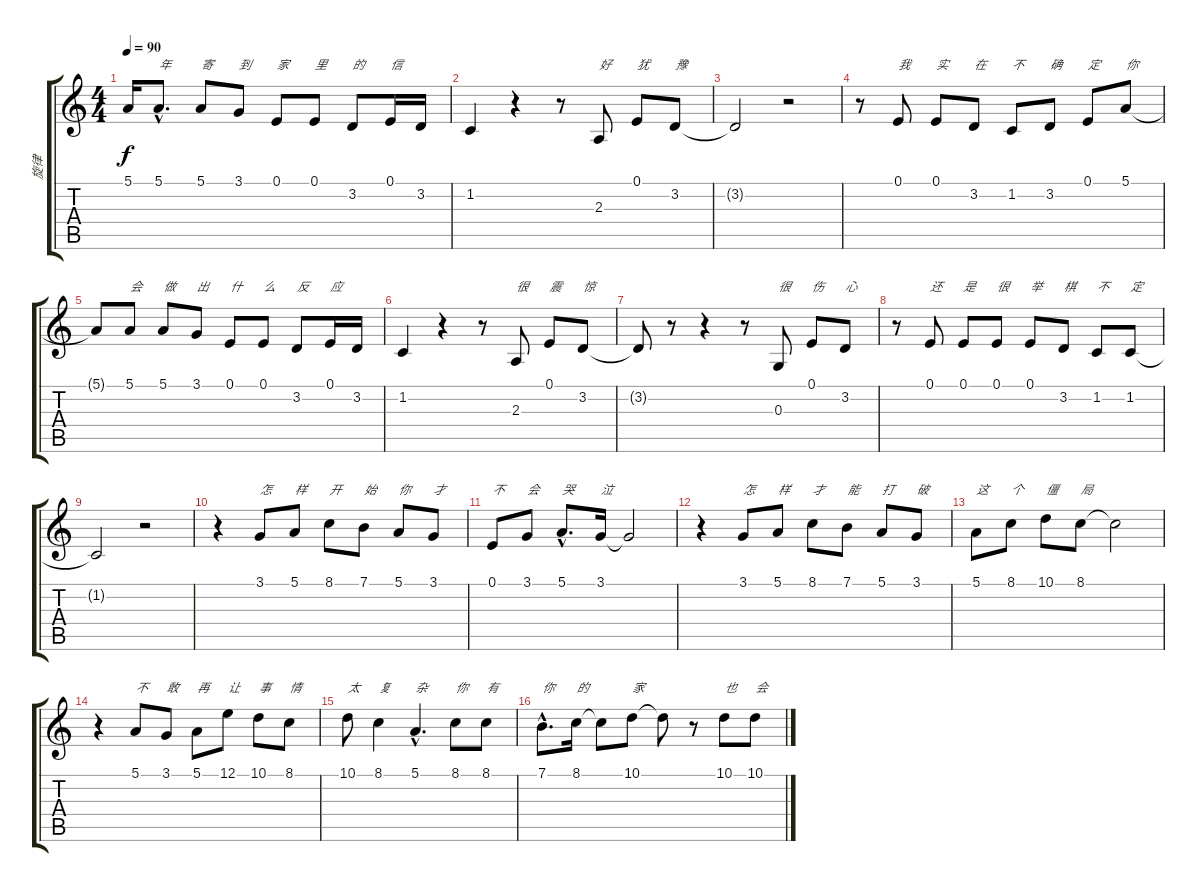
\track ("旋律" "旋律") {instrument flute}
\staff {score tabs}
\tuning (E4 B3 G3 D3 A2 E2) {hide}
\ts (4 4)
\tempo 90
\clef g2
\ks c
5.1{t}.16{dy f} 5.1{hac}.8{d txt "年"} 5.1.8{txt "寄"} 3.1.8{txt "到"} 0.1.8{txt "家"} 0.1.8{txt "里"} 3.2.8{txt "的"} 0.1.16{txt "信"} 3.2.16 |
1.2.4 r.4 r.8 2.3.8{txt "好"} 0.1.8{txt "犹"} 3.2.8{txt "豫"} |
3.2{t}.2 r.2 |
r.8 0.1.8{txt "我"} 0.1.8{txt "实"} 3.2.8{txt "在"} 1.2.8{txt "不"} 3.2.8{txt "确"} 0.1.8{txt "定"} 5.1.8{txt "你"} |
5.1{t}.8 5.1.8{txt "会"} 5.1.8{txt "做"} 3.1.8{txt "出"} 0.1.8{txt "什"} 0.1.8{txt "么"} 3.2.8{txt "反"} 0.1.16{txt "应"} 3.2.16 |
1.2.4 r.4 r.8 2.3.8{txt "很"} 0.1.8{txt "震"} 3.2.8{txt "惊"} |
3.2{t}.8 r.8 r.4 r.8 0.3.8{txt "很"} 0.1.8{txt "伤"} 3.2.8{txt "心"} |
r.8 0.1.8{txt "还"} 0.1.8{txt "是"} 0.1.8{txt "很"} 0.1.8{txt "举"} 3.2.8{txt "棋"} 1.2.8{txt "不"} 1.2.8{txt "定"} |
1.2{t}.2 r.2 |
r.4 3.1.8{txt "怎"} 5.1.8{txt "样"} 8.1.8{txt "开"} 7.1.8{txt "始"} 5.1.8{txt "你"} 3.1.8{txt "才"} |
0.1.8{txt "不"} 3.1.8{txt "会"} 5.1{hac}.8{d txt "哭"} 3.1.16{txt "泣"} 3.1{t}.2 |
r.4 3.1.8{txt "怎"} 5.1.8{txt "样"} 8.1.8{txt "才"} 7.1.8{txt "能"} 5.1.8{txt "打"} 3.1.8{txt "破"} |
5.1.8{txt "这"} 8.1.8{txt "个"} 10.1.8{txt "僵"} 8.1.8{txt "局"} 8.1{t}.2 |
r.4 5.1.8{txt "不"} 3.1.8{txt "敢"} 5.1.8{txt "再"} 12.1.8{txt "让"} 10.1.8{txt "事"} 8.1.8{txt "情"} |
10.1.8{txt "太"} 8.1.4{txt "复"} 5.1{hac}.4{d txt "杂"} 8.1.8{txt "你"} 8.1.8{txt "有"} |
7.1{hac}.8{d txt "你"} 8.1.16{txt "的"} 8.1{t}.8 10.1.8{txt "家"} 10.1{t}.8 r.8 10.1.8{txt "也"} 10.1.8{txt "会"}
